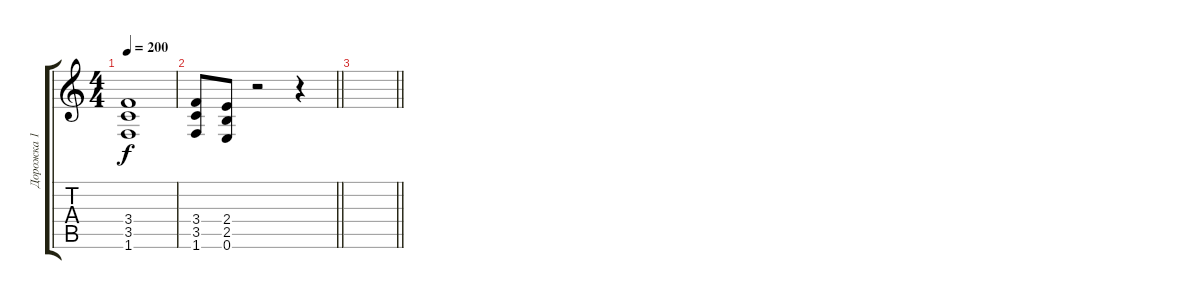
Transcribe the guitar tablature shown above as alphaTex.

\track ("Дорожка 1" "Дорожка 1") {instrument distortionguitar}
\staff {score tabs}
\tuning (E4 B3 G3 D3 A2 E2) {hide}
\ts (4 4)
\tempo 200
\clef g2
\ks c
(3.4 3.5 1.6).1{dy f} |
\barLineRight lightlight
(3.4 3.5 1.6).8 (2.4 2.5 0.6).8 r.2 r.4 |
\barLineRight lightlight
